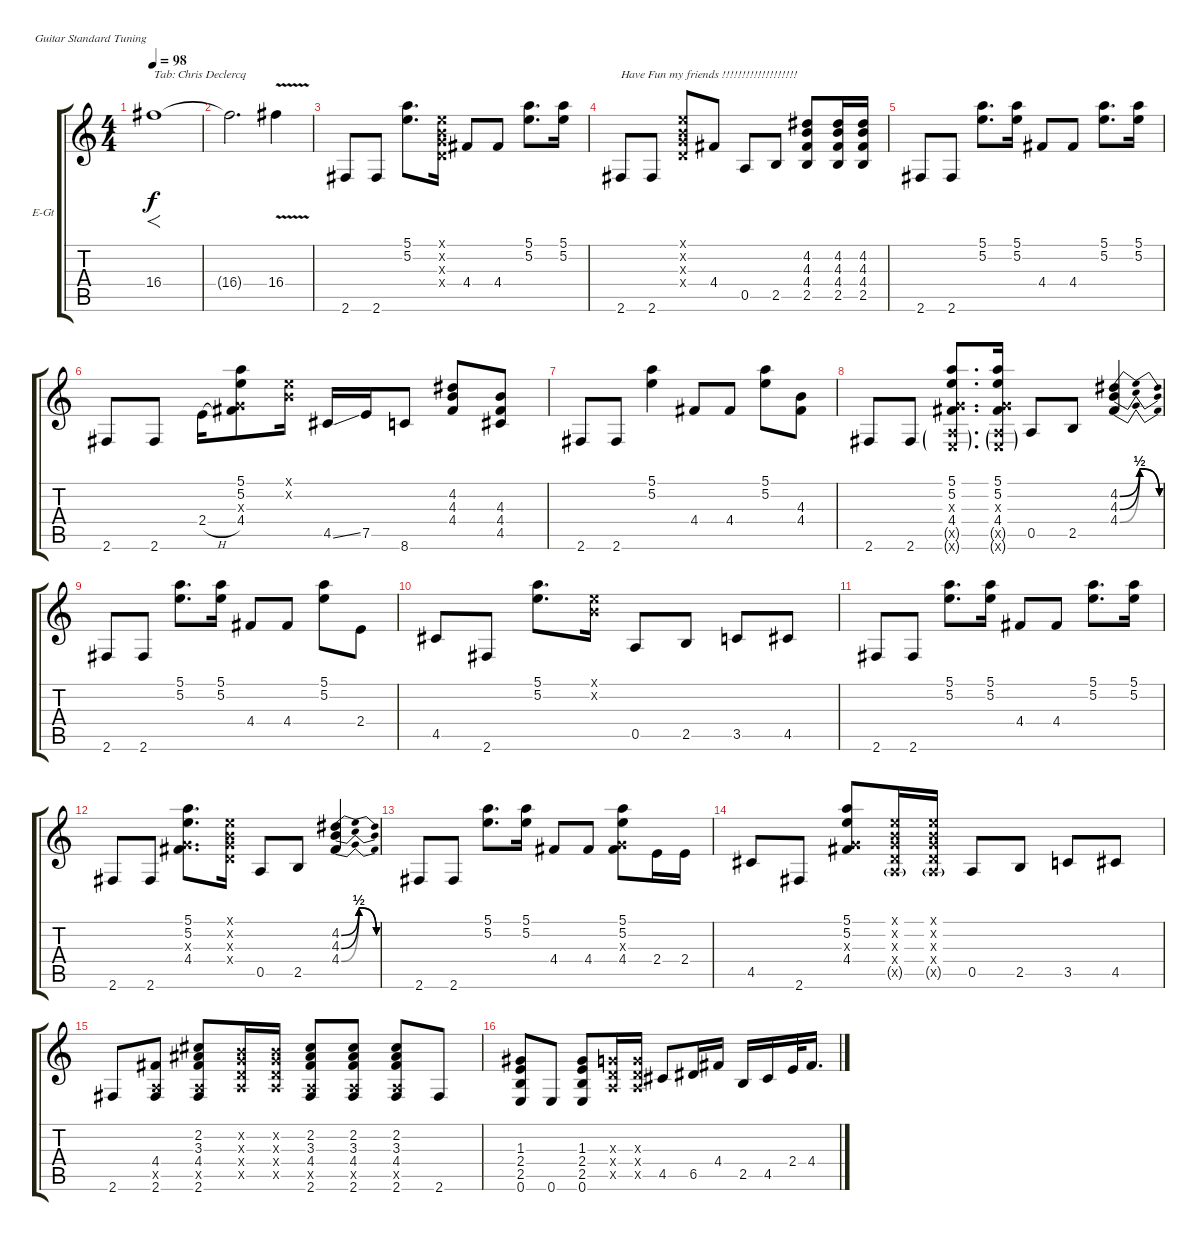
\bracketExtendMode groupsimilarinstruments
\firstSystemTrackNameOrientation horizontal
\otherSystemsTrackNameOrientation horizontal
\track ("Jimi Rhythm Guitar" "E-Gt") {instrument distortionguitar}
\staff {score tabs}
\tuning (E4 B3 G3 D3 A2 E2)
\ts (4 4)
\tempo 98
\clef g2
\ks c
16.4.1{f txt "Tab: Chris Declercq" dy f instrument distortionguitar} |
16.4{t}.2{d} 16.4{v}.4 |
2.6.8 2.6.8 (5.1 5.2).8{d} (0.1{x} 0.2{x} 0.3{x} 0.4{x}).16 4.4.8 4.4.8 (5.1 5.2).8{d} (5.1 5.2).16 |
2.6.8{txt "Have Fun my friends !!!!!!!!!!!!!!!!!!!"} 2.6.8 (0.1{x} 0.2{x} 0.3{x} 0.4{x}).8 4.4.8 0.5.8 2.5.8 (4.2 4.3 4.4 2.5).8 (4.2 4.3 4.4 2.5).16 (4.2 4.3 4.4 2.5).16 |
2.6.8 2.6.8 (5.1 5.2).8{d} (5.1 5.2).16 4.4.8 4.4.8 (5.1 5.2).8{d} (5.1 5.2).16 |
2.6.8 2.6.8 2.4{h}.16 (5.1 5.2 0.3{x} 4.4).8 (0.1{x} 0.2{x}).16 4.5{ss}.16 7.5.16 8.6.8 (4.2 4.3 4.4).8 (4.3 4.4 4.5).8 |
2.6.8 2.6.8 (5.1 5.2).4 4.4.8 4.4.8 (5.1 5.2).8 (4.3 4.4).8 |
2.6.8 2.6.8 (5.1 5.2 0.3{x} 4.4 0.5{g x} 0.6{g x}).8{d} (5.1 5.2 0.3{x} 4.4 0.5{g x} 0.6{g x}).16 0.5.8 2.5.8 (4.2{be (bendrelease 0 0 30 2 30 2 60 0)} 4.3{be (bendrelease 0 0 30 2 30 2 60 0)} 4.4{be (bendrelease 0 0 30 2 30 2 60 0)}).4 |
2.6.8 2.6.8 (5.1 5.2).8{d} (5.1 5.2).16 4.4.8 4.4.8 (5.1 5.2).8 2.4.8 |
4.5.8 2.6.8 (5.1 5.2).8{d} (0.1{x} 0.2{x}).16 0.5.8 2.5.8 3.5.8 4.5.8 |
2.6.8 2.6.8 (5.1 5.2).8{d} (5.1 5.2).16 4.4.8 4.4.8 (5.1 5.2).8{d} (5.1 5.2).16 |
2.6.8 2.6.8 (5.1 5.2 0.3{x} 4.4).8{d} (0.1{x} 0.2{x} 0.3{x} 0.4{x}).16 0.5.8 2.5.8 (4.2{be (bendrelease 0 0 30 2 30 2 60 0)} 4.3{be (bendrelease 0 0 30 2 30 2 60 0)} 4.4{be (bendrelease 0 0 30 2 30 2 60 0)}).4 |
2.6.8 2.6.8 (5.1 5.2).8{d} (5.1 5.2).16 4.4.8 4.4.8 (5.1 5.2 0.3{x} 4.4).8 2.4.16 2.4.16 |
4.5.8 2.6.8 (5.1 5.2 0.3{x} 4.4).8 (0.1{x} 0.2{x} 0.3{x} 0.4{x} 0.5{g x}).16 (0.1{x} 0.2{x} 0.3{x} 0.4{x} 0.5{g x}).16 0.5.8 2.5.8 3.5.8 4.5.8 |
2.6.8 (4.4 0.5{x} 2.6).8 (2.2 3.3 4.4 0.5{x} 2.6).8 (0.2{x} 0.3{x} 0.4{x} 0.5{x}).16 (0.2{x} 0.3{x} 0.4{x} 0.5{x}).16 (2.2 3.3 4.4 0.5{x} 2.6).8 (2.2 3.3 4.4 0.5{x} 2.6).8 (2.2 3.3 4.4 0.5{x} 2.6).8 2.6.8 |
(1.3 2.4 2.5 0.6).8 0.6.8 (1.3 2.4 2.5 0.6).8 (0.3{x} 0.4{x} 0.5{x}).16 (0.3{x} 0.4{x} 0.5{x}).16 4.5.8 6.5.16 4.4.16 2.5.16 4.5.16 2.4.32 4.4.16{d}
